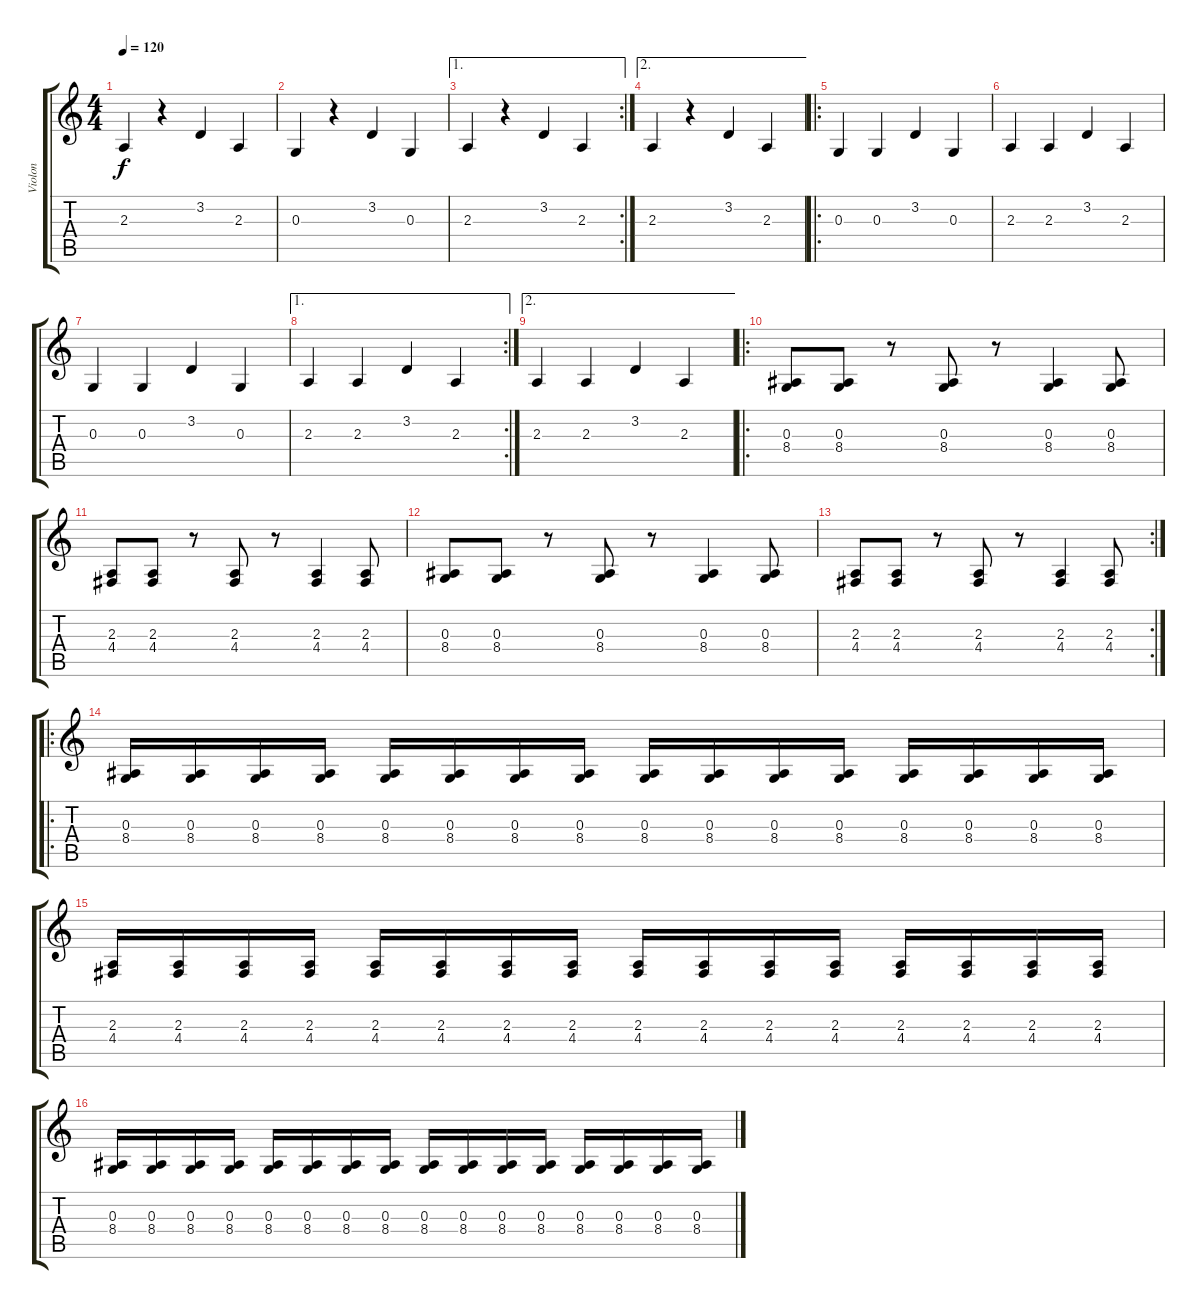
\track ("Violon" "Violon") {instrument violin}
\staff {score tabs}
\tuning (E4 B3 G3 D3 A2 E2) {hide}
\ts (4 4)
\tempo 120
\clef g2
\ks c
2.3.4{dy f} r.4 3.2.4 2.3.4 |
0.3.4 r.4 3.2.4 0.3.4 |
\ae 1
\rc 2
2.3.4 r.4 3.2.4 2.3.4 |
\ae 2
2.3.4 r.4 3.2.4 2.3.4 |
\ro
0.3.4 0.3.4 3.2.4 0.3.4 |
2.3.4 2.3.4 3.2.4 2.3.4 |
0.3.4 0.3.4 3.2.4 0.3.4 |
\ae 1
\rc 2
2.3.4 2.3.4 3.2.4 2.3.4 |
\ae 2
2.3.4 2.3.4 3.2.4 2.3.4 |
\ro
(0.3 8.4).8 (0.3 8.4).8 r.8 (0.3 8.4).8 r.8 (0.3 8.4).4 (0.3 8.4).8 |
(2.3 4.4).8 (2.3 4.4).8 r.8 (2.3 4.4).8 r.8 (2.3 4.4).4 (2.3 4.4).8 |
(0.3 8.4).8 (0.3 8.4).8 r.8 (0.3 8.4).8 r.8 (0.3 8.4).4 (0.3 8.4).8 |
\rc 2
(2.3 4.4).8 (2.3 4.4).8 r.8 (2.3 4.4).8 r.8 (2.3 4.4).4 (2.3 4.4).8 |
\ro
(0.3 8.4).16 (0.3 8.4).16 (0.3 8.4).16 (0.3 8.4).16 (0.3 8.4).16 (0.3 8.4).16 (0.3 8.4).16 (0.3 8.4).16 (0.3 8.4).16 (0.3 8.4).16 (0.3 8.4).16 (0.3 8.4).16 (0.3 8.4).16 (0.3 8.4).16 (0.3 8.4).16 (0.3 8.4).16 |
(2.3 4.4).16 (2.3 4.4).16 (2.3 4.4).16 (2.3 4.4).16 (2.3 4.4).16 (2.3 4.4).16 (2.3 4.4).16 (2.3 4.4).16 (2.3 4.4).16 (2.3 4.4).16 (2.3 4.4).16 (2.3 4.4).16 (2.3 4.4).16 (2.3 4.4).16 (2.3 4.4).16 (2.3 4.4).16 |
(0.3 8.4).16 (0.3 8.4).16 (0.3 8.4).16 (0.3 8.4).16 (0.3 8.4).16 (0.3 8.4).16 (0.3 8.4).16 (0.3 8.4).16 (0.3 8.4).16 (0.3 8.4).16 (0.3 8.4).16 (0.3 8.4).16 (0.3 8.4).16 (0.3 8.4).16 (0.3 8.4).16 (0.3 8.4).16
